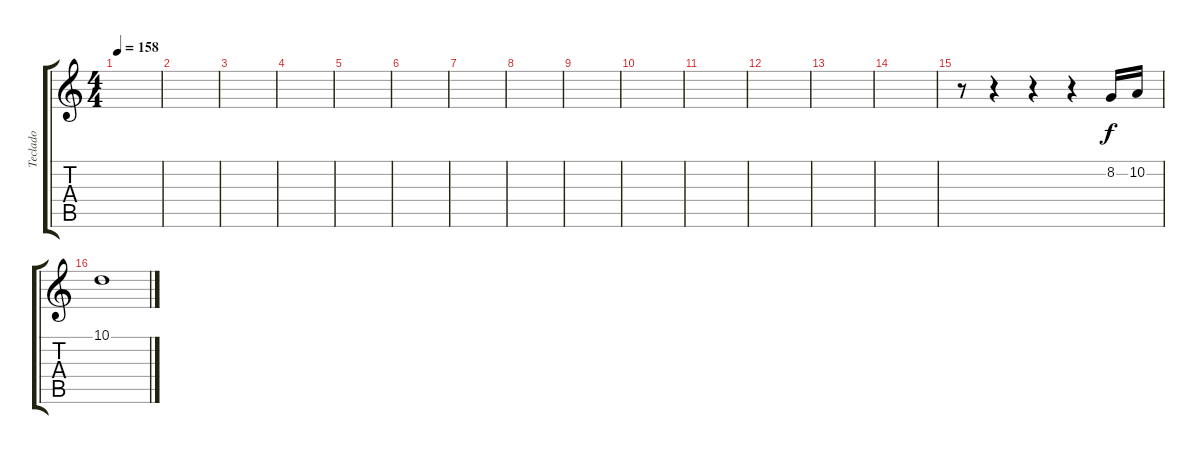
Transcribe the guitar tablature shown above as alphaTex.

\track ("Teclado" "Teclado") {instrument frenchhorn}
\staff {score tabs}
\tuning (E4 B3 G3 D3 A2 E2) {hide}
\ts (4 4)
\tempo 158
\clef g2
\ks c
|
|
|
|
|
|
|
|
|
|
|
|
|
|
r.8 r.4 r.4 r.4 8.2.16 10.2.16 |
10.1.1
